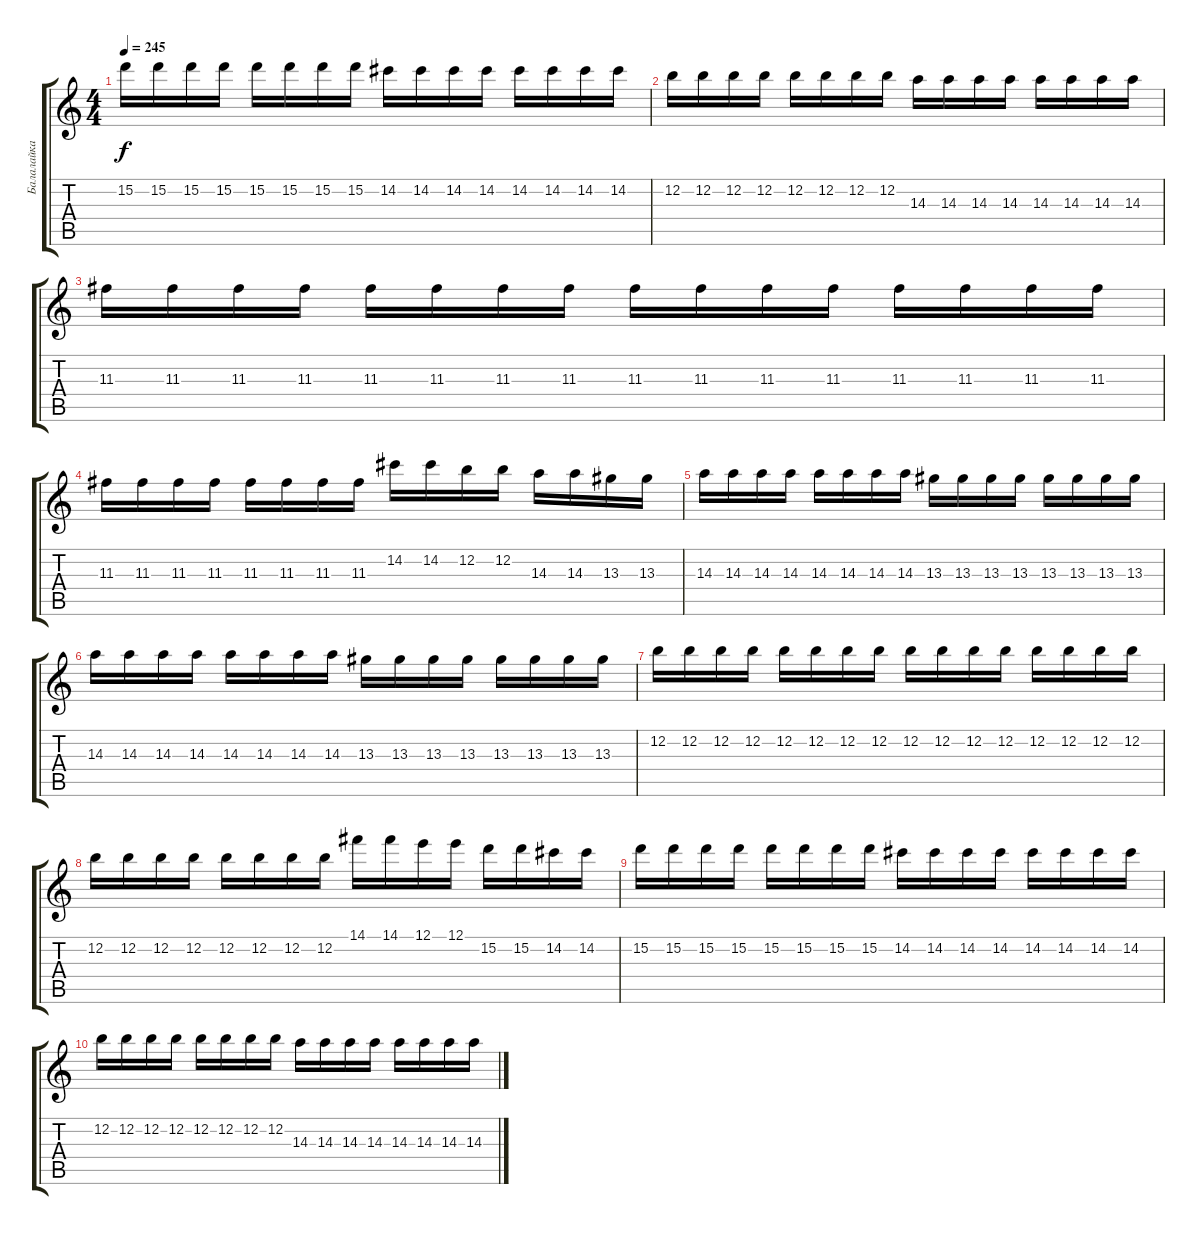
\track ("Балалайка" "Балалайка") {instrument acousticguitarsteel}
\staff {score tabs}
\tuning (E4 B3 G3 D3 A2 E2) {hide}
\ts (4 4)
\tempo 245
\clef g2
\ks c
15.2.16{dy f} 15.2.16 15.2.16 15.2.16 15.2.16 15.2.16 15.2.16 15.2.16 14.2.16 14.2.16 14.2.16 14.2.16 14.2.16 14.2.16 14.2.16 14.2.16 |
12.2.16 12.2.16 12.2.16 12.2.16 12.2.16 12.2.16 12.2.16 12.2.16 14.3.16 14.3.16 14.3.16 14.3.16 14.3.16 14.3.16 14.3.16 14.3.16 |
11.3.16 11.3.16 11.3.16 11.3.16 11.3.16 11.3.16 11.3.16 11.3.16 11.3.16 11.3.16 11.3.16 11.3.16 11.3.16 11.3.16 11.3.16 11.3.16 |
11.3.16 11.3.16 11.3.16 11.3.16 11.3.16 11.3.16 11.3.16 11.3.16 14.2.16 14.2.16 12.2.16 12.2.16 14.3.16 14.3.16 13.3.16 13.3.16 |
14.3.16 14.3.16 14.3.16 14.3.16 14.3.16 14.3.16 14.3.16 14.3.16 13.3.16 13.3.16 13.3.16 13.3.16 13.3.16 13.3.16 13.3.16 13.3.16 |
14.3.16 14.3.16 14.3.16 14.3.16 14.3.16 14.3.16 14.3.16 14.3.16 13.3.16 13.3.16 13.3.16 13.3.16 13.3.16 13.3.16 13.3.16 13.3.16 |
12.2.16 12.2.16 12.2.16 12.2.16 12.2.16 12.2.16 12.2.16 12.2.16 12.2.16 12.2.16 12.2.16 12.2.16 12.2.16 12.2.16 12.2.16 12.2.16 |
12.2.16 12.2.16 12.2.16 12.2.16 12.2.16 12.2.16 12.2.16 12.2.16 14.1.16 14.1.16 12.1.16 12.1.16 15.2.16 15.2.16 14.2.16 14.2.16 |
15.2.16 15.2.16 15.2.16 15.2.16 15.2.16 15.2.16 15.2.16 15.2.16 14.2.16 14.2.16 14.2.16 14.2.16 14.2.16 14.2.16 14.2.16 14.2.16 |
12.2.16 12.2.16 12.2.16 12.2.16 12.2.16 12.2.16 12.2.16 12.2.16 14.3.16 14.3.16 14.3.16 14.3.16 14.3.16 14.3.16 14.3.16 14.3.16
